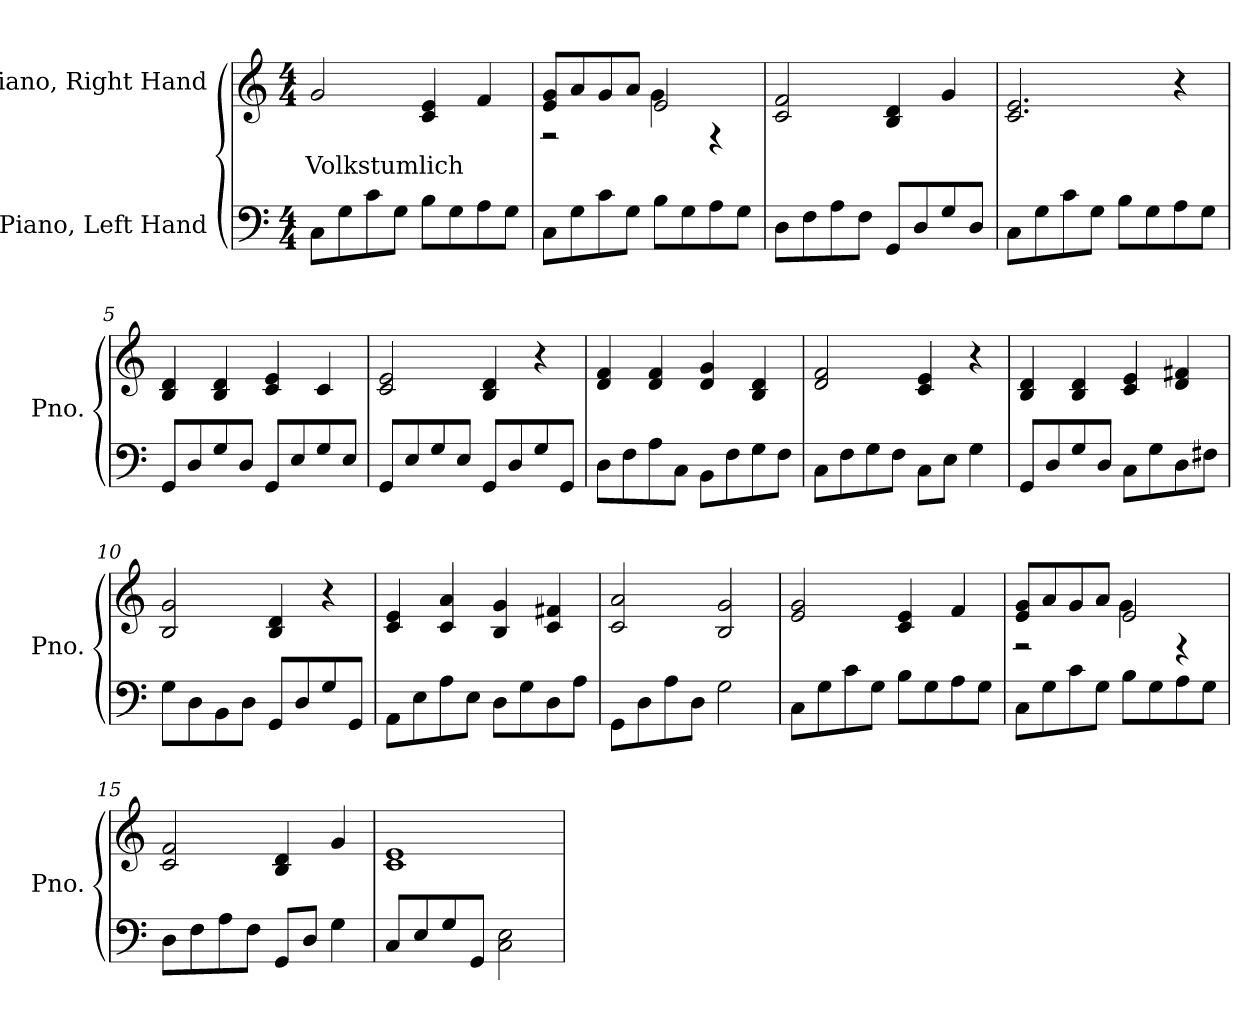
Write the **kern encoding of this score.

**kern	**kern	**text
*part2	*part1	*part1
*staff2	*staff1	*staff1
*I"Piano, Left Hand	*I"Piano, Right Hand	*
*I'Pno.	*I'Pno.	*
*clefF4	*clefG2	*
*k[]	*k[]	*
*M4/4	*M4/4	*
*MM100	*MM100	*
=1	=1	=1
!	!	!LO:LY:b
8C\L	2g/	Volkstumlich
8G\	.	.
8c\	.	.
8G\J	.	.
8B\L	4c/ 4e/	.
8G\	.	.
8A\	4f/	.
8G\J	.	.
=2	=2	=2
*	*^	*
8C\L	8e/ 8g/L	2r	.
8G\	8a/	.	.
8c\	8g/	.	.
8G\J	8a/J	.	.
8B\L	2e/	4g\	.
8G\	.	.	.
8A\	.	4r	.
8G\J	.	.	.
*	*v	*v	*
=3	=3	=3
8D\L	2c/ 2f/	.
8F\	.	.
8A\	.	.
8F\J	.	.
8GG/L	4B/ 4d/	.
8D/	.	.
8G/	4g/	.
8D/J	.	.
=4	=4	=4
8C\L	2.c/ 2.e/	.
8G\	.	.
8c\	.	.
8G\J	.	.
8B\L	.	.
8G\	.	.
8A\	4r	.
8G\J	.	.
!!LO:LB:g=z
=5	=5	=5
8GG/L	4B/ 4d/	.
8D/	.	.
8G/	4B/ 4d/	.
8D/J	.	.
8GG/L	4c/ 4e/	.
8E/	.	.
8G/	4c/	.
8E/J	.	.
=6	=6	=6
8GG/L	2c/ 2e/	.
8E/	.	.
8G/	.	.
8E/J	.	.
8GG/L	4B/ 4d/	.
8D/	.	.
8G/	4r	.
8GG/J	.	.
=7	=7	=7
8D\L	4d/ 4f/	.
8F\	.	.
8A\	4d/ 4f/	.
8C\J	.	.
8BB\L	4d/ 4g/	.
8F\	.	.
8G\	4B/ 4d/	.
8F\J	.	.
=8	=8	=8
8C\L	2d/ 2f/	.
8F\	.	.
8G\	.	.
8F\J	.	.
8C\L	4c/ 4e/	.
8E\J	.	.
4G\	4r	.
=9	=9	=9
8GG/L	4B/ 4d/	.
8D/	.	.
8G/	4B/ 4d/	.
8D/J	.	.
8C\L	4c/ 4e/	.
8G\	.	.
8D\	4d/ 4f#X/	.
8F#X\J	.	.
!!LO:LB:g=z
=10	=10	=10
8G\L	2B/ 2g/	.
8D\	.	.
8BB\	.	.
8D\J	.	.
8GG/L	4B/ 4d/	.
8D/	.	.
8G/	4r	.
8GG/J	.	.
=11	=11	=11
8AA\L	4c/ 4e/	.
8E\	.	.
8A\	4c/ 4a/	.
8E\J	.	.
8D\L	4B/ 4g/	.
8G\	.	.
8D\	4c/ 4f#X/	.
8A\J	.	.
=12	=12	=12
8GG\L	2c/ 2a/	.
8D\	.	.
8A\	.	.
8D\J	.	.
2G\	2B/ 2g/	.
=13	=13	=13
8C\L	2e/ 2g/	.
8G\	.	.
8c\	.	.
8G\J	.	.
8B\L	4c/ 4e/	.
8G\	.	.
8A\	4f/	.
8G\J	.	.
=14	=14	=14
*	*^	*
8C\L	8e/ 8g/L	2r	.
8G\	8a/	.	.
8c\	8g/	.	.
8G\J	8a/J	.	.
8B\L	2e/	4g\	.
8G\	.	.	.
8A\	.	4r	.
8G\J	.	.	.
*	*v	*v	*
!!LO:LB:g=z
=15	=15	=15
8D\L	2c/ 2f/	.
8F\	.	.
8A\	.	.
8F\J	.	.
8GG/L	4B/ 4d/	.
8D/J	.	.
4G\	4g/	.
=16	=16	=16
8C/L	1c 1e	.
8E/	.	.
8G/	.	.
8GG/J	.	.
2C\ 2E\	.	.
=	=	=
*-	*-	*-
